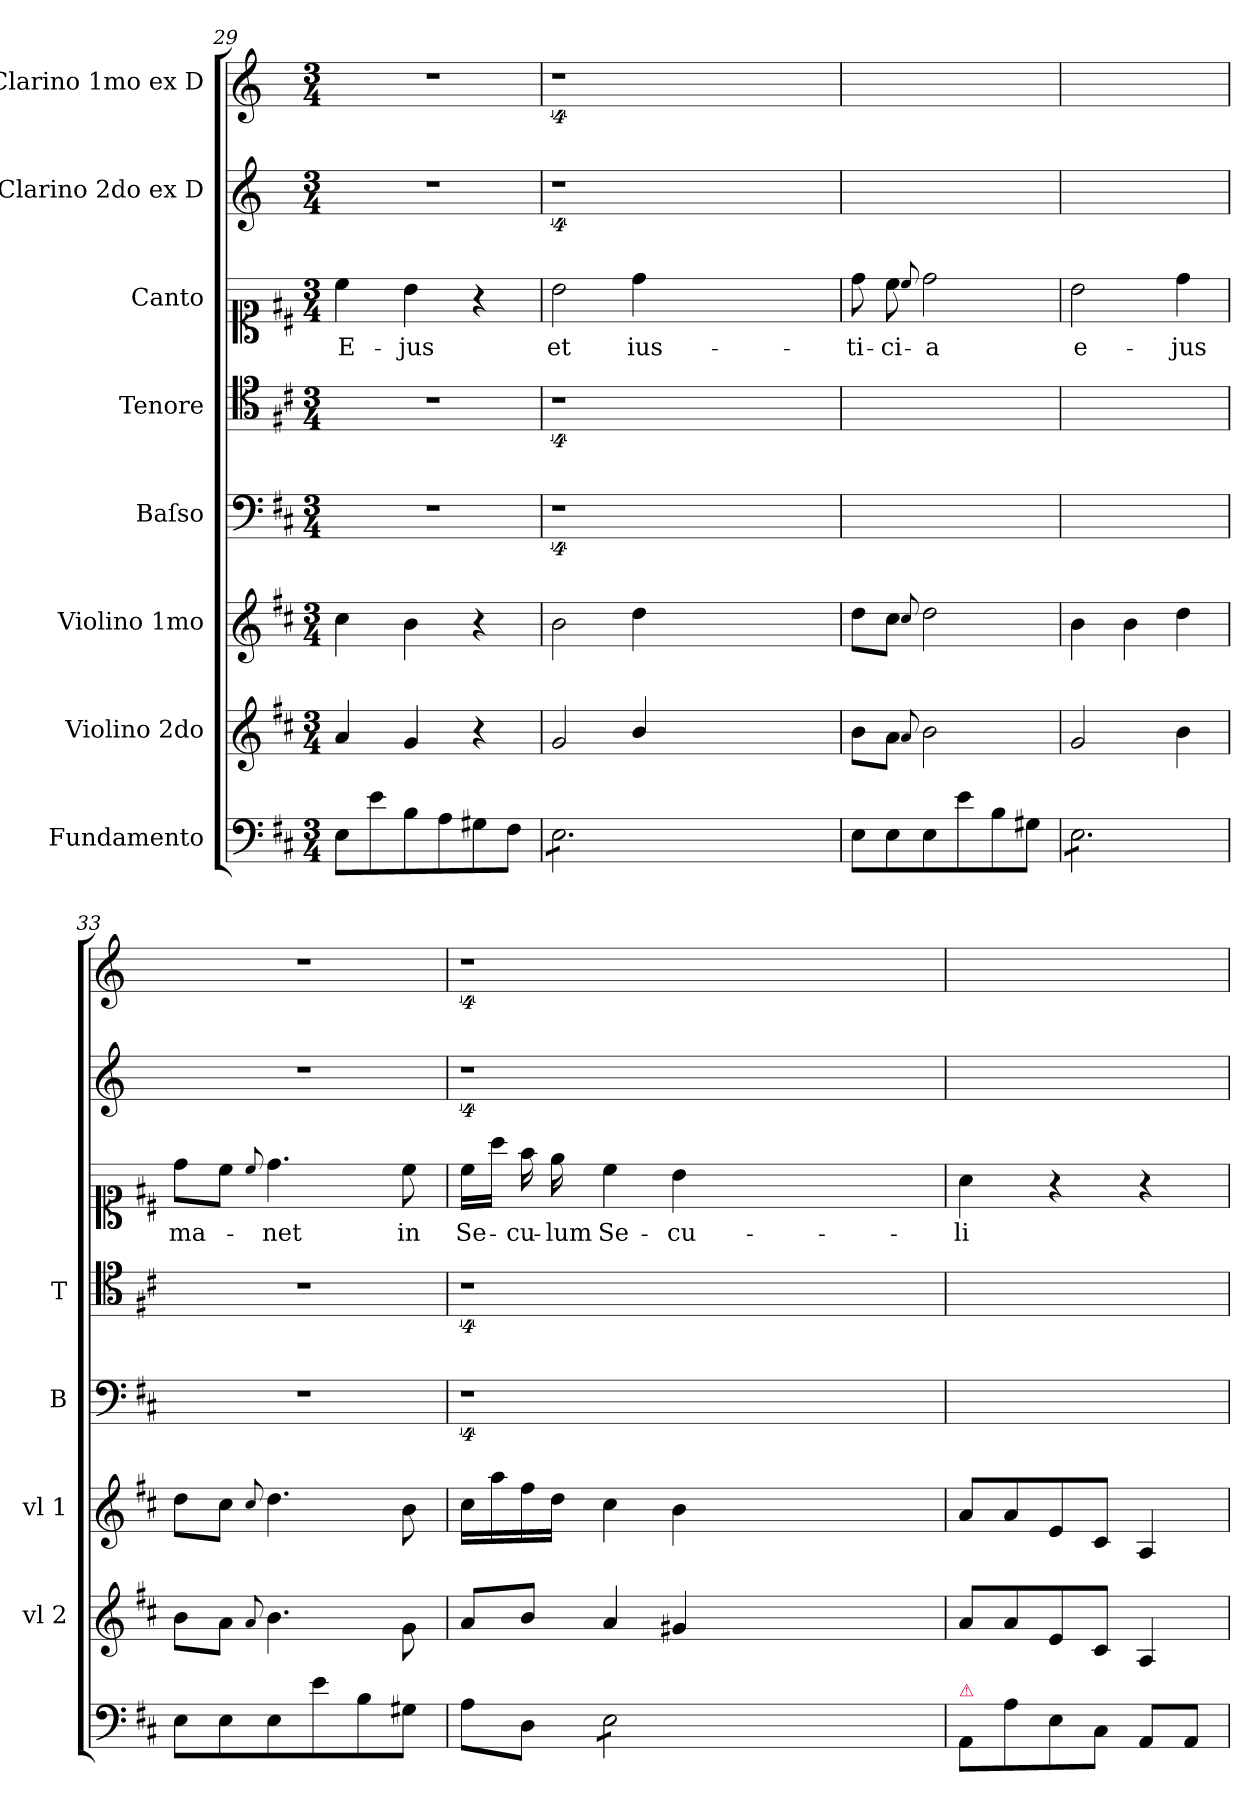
**kern	**kern	**kern	**kern	**kern	**kern	**text	**kern	**kern
*part8	*part7	*part6	*part5	*part4	*part3	*part3	*part2	*part1
*staff8	*staff7	*staff6	*staff5	*staff4	*staff3	*staff3	*staff2	*staff1
*I"Fundamento	*I"Violino 2do	*I"Violino 1mo	*I"Baſso	*I"Tenore	*I"Canto	*	*I"Clarino 2do ex D	*I"Clarino 1mo ex D
*	*I'vl 2	*I'vl 1	*I'B	*I'T	*	*	*	*
*clefF4	*clefG2	*clefG2	*clefF4	*clefC4	*clefC1	*	*clefG2	*clefG2
*	*	*	*	*	*	*	*ITrd-1c-2	*ITrd-1c-2
*k[f#c#]	*k[f#c#]	*k[f#c#]	*k[f#c#]	*k[f#c#]	*k[f#c#]	*	*k[f#c#]	*k[f#c#]
*M3/4	*M3/4	*M3/4	*M3/4	*M3/4	*M3/4	*	*M3/4	*M3/4
=29	=29	=29	=29	=29	=29	=29	=29	=29
8E\L	4a/	4cc#\	2.r	2.r	4cc#\	E-	2.r	2.r
8e\	.	.	.	.	.	.	.	.
8B\	4g/	4b\	.	.	4b\	-jus	.	.
8A\	.	.	.	.	.	.	.	.
8G#X\	4r	4r	.	.	4r	.	.	.
8F#\J	.	.	.	.	.	.	.	.
=30	=30	=30	=30	=30	=30	=30	=30	=30
*tremolo	*	*	*	*	*	*	*	*
8E\L	2g/	2b\	4%9r	4%9r	2b\	et	4%9r	4%9r
8E\	.	.	.	.	.	.	.	.
8E\	.	.	.	.	.	.	.	.
8E\	.	.	.	.	.	.	.	.
8E\	4b/	4dd\	.	.	4dd\	ius-	.	.
8E\J	.	.	.	.	.	.	.	.
*Xtremolo	*	*	*	*	*	*	*	*
1.ryy	1.ryy	1.ryy	.	.	1.ryy	.	.	.
=31	=31	=31	=31	=31	=31	=31	=31	=31
8E\L	8b\L	8dd\L	2.ryy	2.ryy	8dd\	-ti-	2.ryy	2.ryy
8E\	8a\J	8cc#\J	.	.	8cc#\	-ci-	.	.
.	8qqa/	8qqcc#/	.	.	8qqcc#/	.	.	.
8E\	2b\	2dd\	.	.	2dd\	-a	.	.
8e\	.	.	.	.	.	.	.	.
8B\	.	.	.	.	.	.	.	.
8G#X\J	.	.	.	.	.	.	.	.
=32	=32	=32	=32	=32	=32	=32	=32	=32
*tremolo	*	*	*	*	*	*	*	*
8E\L	2g/	4b\	2.ryy	2.ryy	2b\	e-	2.ryy	2.ryy
8E\	.	.	.	.	.	.	.	.
8E\	.	4b\	.	.	.	.	.	.
8E\	.	.	.	.	.	.	.	.
8E\	4b\	4dd\	.	.	4dd\	-jus	.	.
8E\J	.	.	.	.	.	.	.	.
*Xtremolo	*	*	*	*	*	*	*	*
=33	=33	=33	=33	=33	=33	=33	=33	=33
8E\L	8b\L	8dd\L	2.r	2.r	8dd\L	ma-	2.r	2.r
8E\	8a\J	8cc#\J	.	.	8cc#\J	.	.	.
.	8qqa/	8qqcc#/	.	.	8qqcc#/	.	.	.
8E\	4.b\	4.dd\	.	.	4.dd\	-net	.	.
8e\	.	.	.	.	.	.	.	.
8B\	.	.	.	.	.	.	.	.
8G#X\J	8g\	8b\	.	.	8cc#\	in	.	.
=34	=34	=34	=34	=34	=34	=34	=34	=34
8A\L	8a/L	16cc#\LL	4%9r	4%9r	16cc#\LL	Se-	4%9r	4%9r
.	.	16aa\	.	.	16aa\JJ	.	.	.
8D\J	8b/J	16ff#\	.	.	16ff#\	-cu-	.	.
.	.	16dd\JJ	.	.	16ee\	-lum	.	.
*tremolo	*	*	*	*	*	*	*	*
8E\L	4a/	4cc#\	.	.	4cc#\	Se-	.	.
8E\	.	.	.	.	.	.	.	.
8E\	4g#X/	4b\	.	.	4b\	-cu-	.	.
8E\J	.	.	.	.	.	.	.	.
*Xtremolo	*	*	*	*	*	*	*	*
1.ryy	1.ryy	1.ryy	.	.	1.ryy	.	.	.
=35	=35	=35	=35	=35	=35	=35	=35	=35
!LO:TX:a:color=crimson:t=⚠	!	!	!	!	!	!	!	!
8AA/L	8a/L	8a/L	2.ryy	2.ryy	4a\	-li	2.ryy	2.ryy
8A\	8a/	8a/	.	.	.	.	.	.
8E\	8e/	8e/	.	.	4r	.	.	.
8C#\J	8c#/J	8c#/J	.	.	.	.	.	.
8AA/L	4A/	4A/	.	.	4r	.	.	.
8AA/J	.	.	.	.	.	.	.	.
=	=	=	=	=	=	=	=	=
*-	*-	*-	*-	*-	*-	*-	*-	*-
